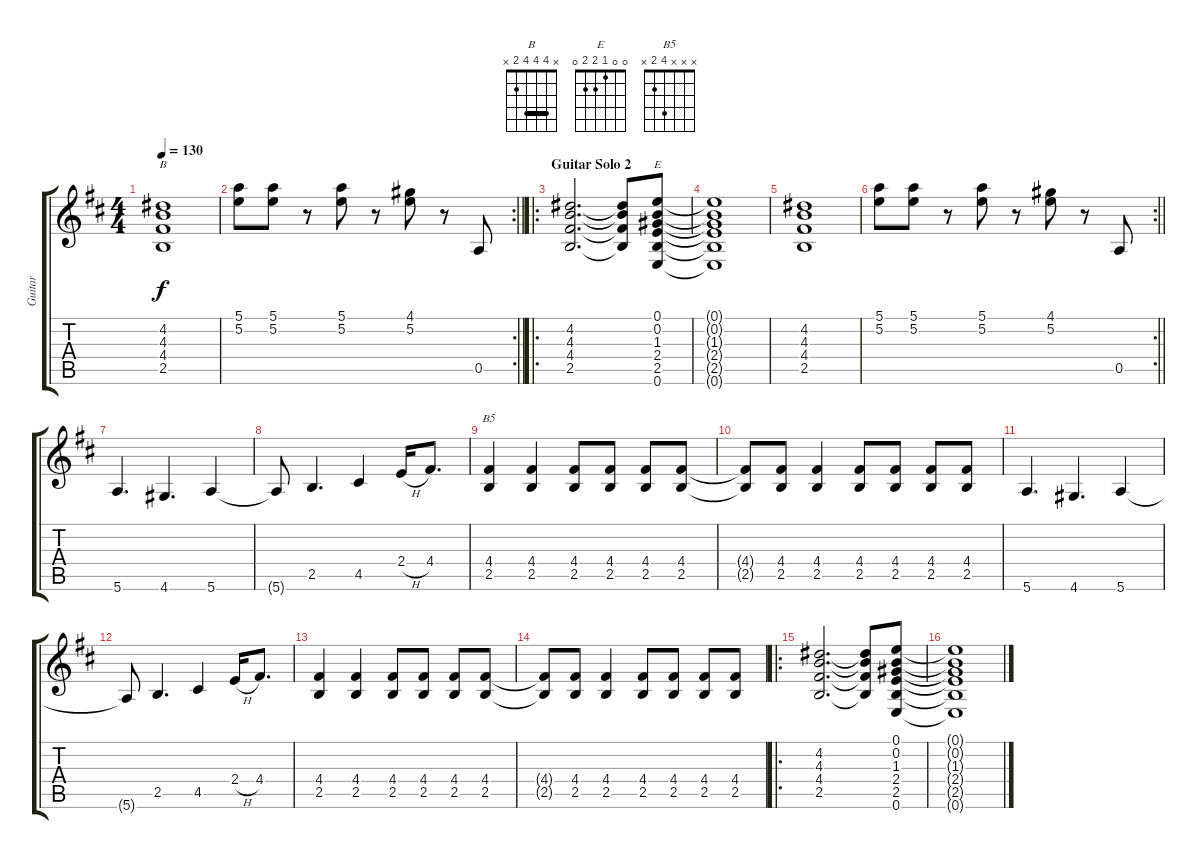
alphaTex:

\track ("Guitar" "Guitar") {instrument distortionguitar}
\staff {score tabs}
\tuning (E4 B3 G3 D3 A2 E2) {hide}
\chord ("B" x 4 4 4 2 x) {barre 4}
\chord ("E" 0 0 1 2 2 0)
\chord ("B5" x x x 4 2 x)
\ts (4 4)
\tempo 130
\clef g2
\ks d
(4.2 4.3 4.4 2.5).1{ch "B" dy f} |
\rc 2
\barLineRight lightlight
(5.1 5.2).8 (5.1 5.2).8 r.8 (5.1 5.2).8 r.8 (4.1 5.2).8 r.8 0.5.8 |
\ro
\section ("" "Guitar Solo 2")
(4.2 4.3 4.4 2.5).2{d} (4.2{t} 4.3{t} 4.4{t} 2.5{t}).8 (0.1 0.2 1.3 2.4 2.5 0.6).8{ch "E"} |
(0.1{t} 0.2{t} 1.3{t} 2.4{t} 2.5{t} 0.6{t}).1 |
(4.2 4.3 4.4 2.5).1 |
\rc 2
\barLineRight lightlight
(5.1 5.2).8 (5.1 5.2).8 r.8 (5.1 5.2).8 r.8 (4.1 5.2).8 r.8 0.5.8 |
5.6.4{d} 4.6.4{d} 5.6.4 |
5.6{t}.8 2.5.4{d} 4.5.4 2.4{h}.16 4.4.8{d} |
(4.4 2.5).4{ch "B5"} (4.4 2.5).4 (4.4 2.5).8 (4.4 2.5).8 (4.4 2.5).8 (4.4 2.5).8 |
(4.4{t} 2.5{t}).8 (4.4 2.5).8 (4.4 2.5).4 (4.4 2.5).8 (4.4 2.5).8 (4.4 2.5).8 (4.4 2.5).8 |
5.6.4{d} 4.6.4{d} 5.6.4 |
5.6{t}.8 2.5.4{d} 4.5.4 2.4{h}.16 4.4.8{d} |
(4.4 2.5).4 (4.4 2.5).4 (4.4 2.5).8 (4.4 2.5).8 (4.4 2.5).8 (4.4 2.5).8 |
(4.4{t} 2.5{t}).8 (4.4 2.5).8 (4.4 2.5).4 (4.4 2.5).8 (4.4 2.5).8 (4.4 2.5).8 (4.4 2.5).8 |
\ro
(4.2 4.3 4.4 2.5).2{d} (4.2{t} 4.3{t} 4.4{t} 2.5{t}).8 (0.1 0.2 1.3 2.4 2.5 0.6).8 |
(0.1{t} 0.2{t} 1.3{t} 2.4{t} 2.5{t} 0.6{t}).1
